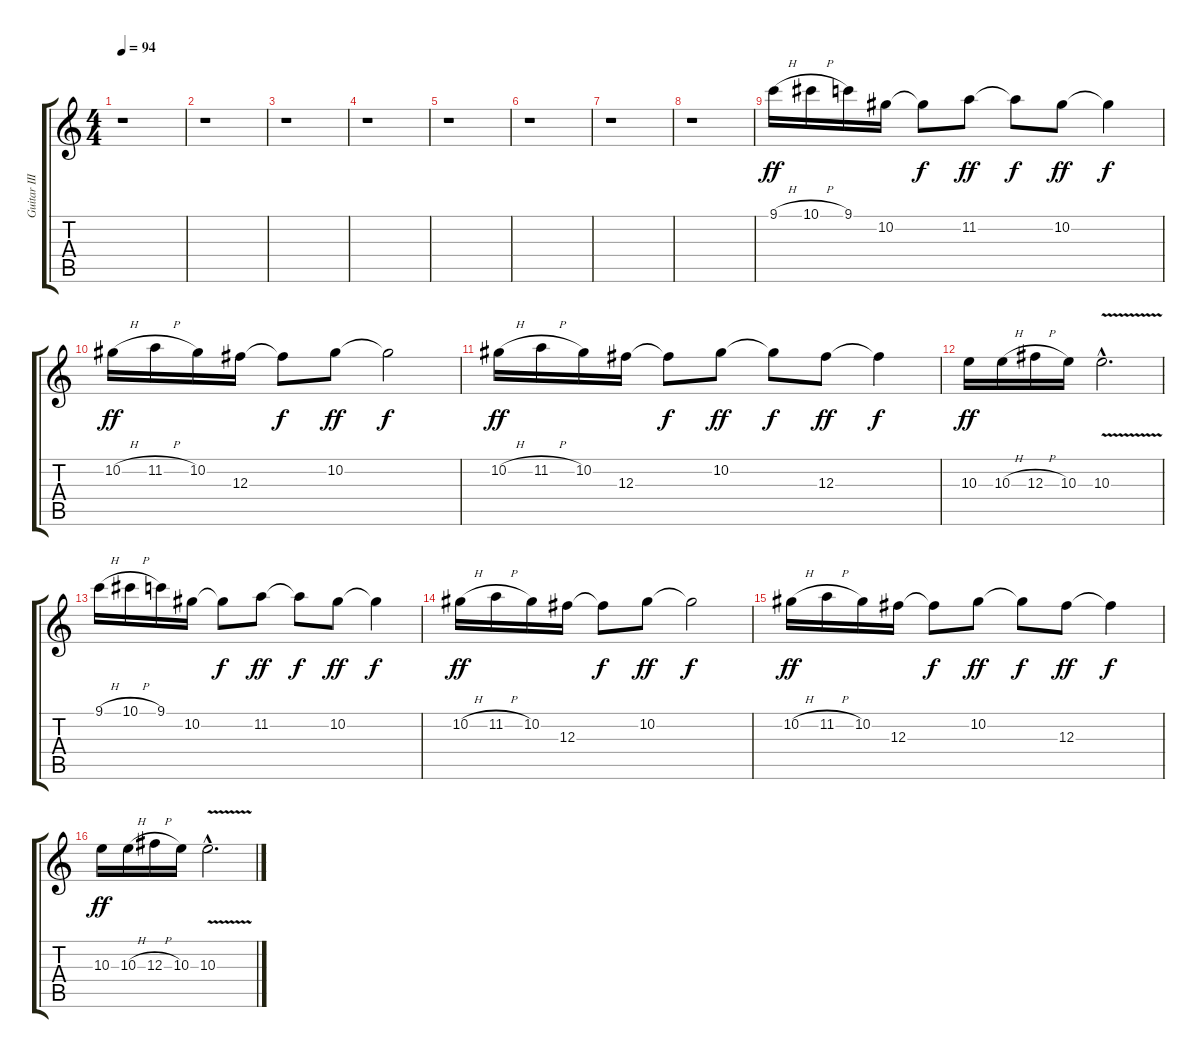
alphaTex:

\track ("Guitar III" "Guitar III") {instrument overdrivenguitar}
\staff {score tabs}
\tuning (Eb4 Bb3 Gb3 Db3 Ab2 Eb2) {hide}
\ts (4 4)
\tempo 94
\clef g2
\ks c
r.1{dy ff instrument overdrivenguitar} |
r.1 |
r.1 |
r.1 |
r.1 |
r.1 |
r.1 |
r.1 |
9.1{h}.16 10.1{h}.16 9.1.16 10.2.16 10.2{t}.8{dy f} 11.2.8{dy ff} 11.2{t}.8{dy f} 10.2.8{dy ff} 10.2{t}.4{dy f} |
10.2{h}.16{dy ff} 11.2{h}.16 10.2.16 12.3.16 12.3{t}.8{dy f} 10.2.8{dy ff} 10.2{t}.2{dy f} |
10.2{h}.16{dy ff} 11.2{h}.16 10.2.16 12.3.16 12.3{t}.8{dy f} 10.2.8{dy ff} 10.2{t}.8{dy f} 12.3.8{dy ff} 12.3{t}.4{dy f} |
10.3.16{dy ff} 10.3{h}.16 12.3{h}.16 10.3.16 10.3{v hac}.2{d} |
9.1{h}.16 10.1{h}.16 9.1.16 10.2.16 10.2{t}.8{dy f} 11.2.8{dy ff} 11.2{t}.8{dy f} 10.2.8{dy ff} 10.2{t}.4{dy f} |
10.2{h}.16{dy ff} 11.2{h}.16 10.2.16 12.3.16 12.3{t}.8{dy f} 10.2.8{dy ff} 10.2{t}.2{dy f} |
10.2{h}.16{dy ff} 11.2{h}.16 10.2.16 12.3.16 12.3{t}.8{dy f} 10.2.8{dy ff} 10.2{t}.8{dy f} 12.3.8{dy ff} 12.3{t}.4{dy f} |
10.3.16{dy ff} 10.3{h}.16 12.3{h}.16 10.3.16 10.3{v hac}.2{d}
